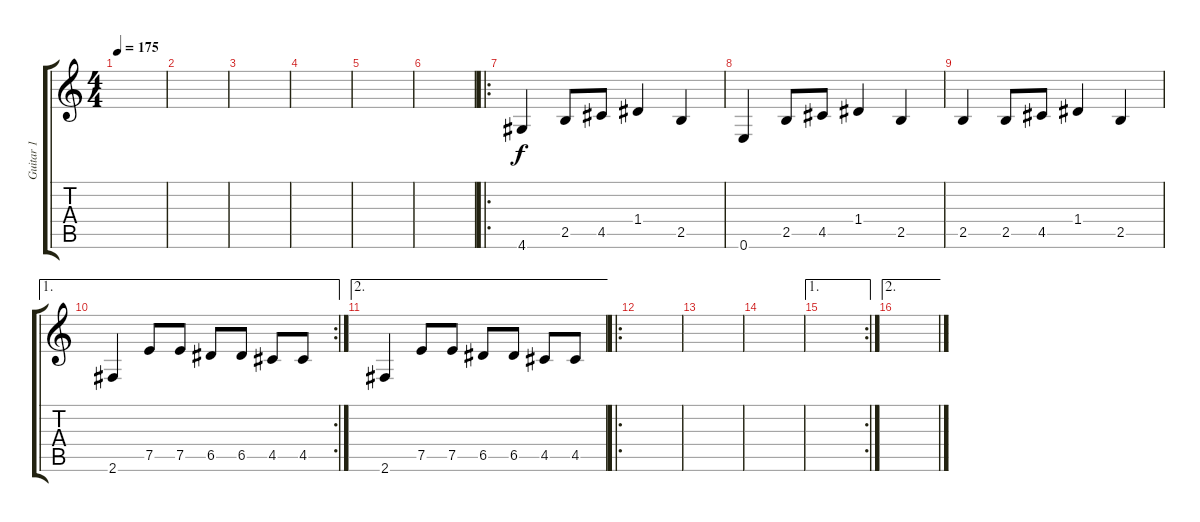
\track ("Guitar 1" "Guitar 1") {instrument distortionguitar}
\staff {score tabs}
\tuning (E4 B3 G3 D3 A2 E2) {hide}
\ts (4 4)
\tempo 175
\clef g2
\ks c
|
|
|
|
|
|
\ro
4.6.4 2.5.8 4.5.8 1.4.4 2.5.4 |
0.6.4 2.5.8 4.5.8 1.4.4 2.5.4 |
2.5.4 2.5.8 4.5.8 1.4.4 2.5.4 |
\ae 1
\rc 2
2.6.4 7.5.8 7.5.8 6.5.8 6.5.8 4.5.8 4.5.8 |
\ae 2
2.6.4 7.5.8 7.5.8 6.5.8 6.5.8 4.5.8 4.5.8 |
\ro
|
|
|
\ae 1
\rc 2
|
\ae 2
